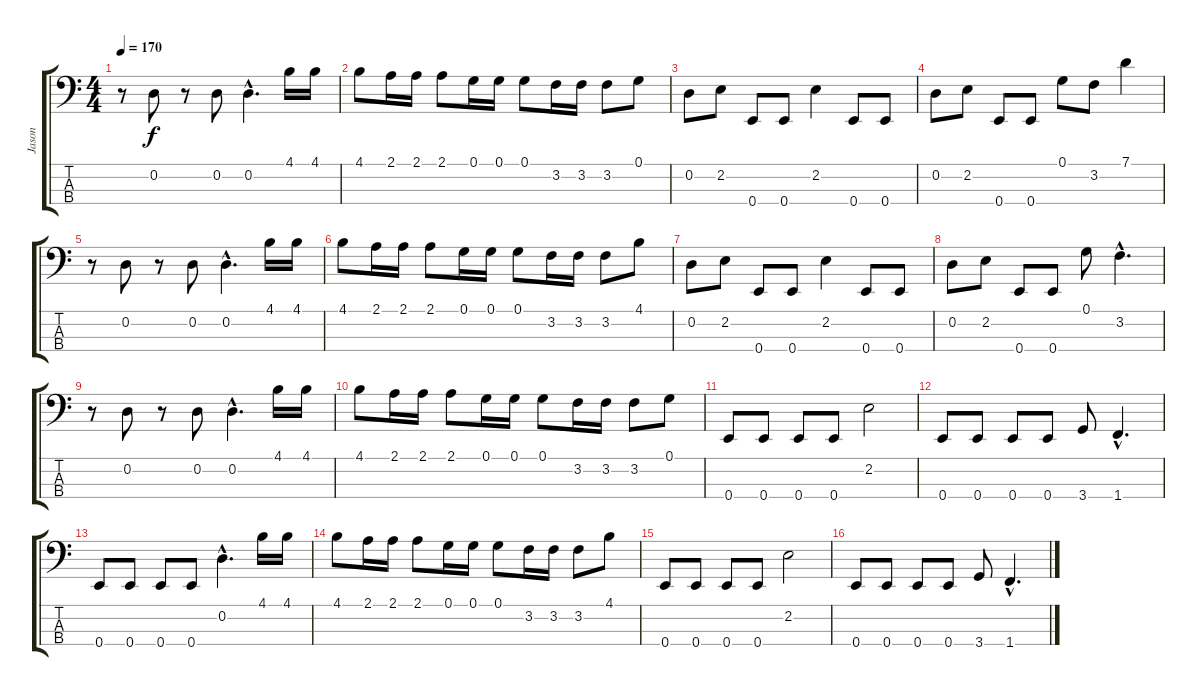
\track ("Jason" "Jason") {instrument electricbassfinger}
\staff {score tabs}
\tuning (G2 D2 A1 E1) {hide}
\ts (4 4)
\tempo 170
\clef f4
\ks c
r.8{dy f} 0.2.8 r.8 0.2.8 0.2{hac}.4{d} 4.1.16 4.1.16 |
4.1.8 2.1.16 2.1.16 2.1.8 0.1.16 0.1.16 0.1.8 3.2.16 3.2.16 3.2.8 0.1.8 |
0.2.8 2.2.8 0.4.8 0.4.8 2.2.4 0.4.8 0.4.8 |
0.2.8 2.2.8 0.4.8 0.4.8 0.1.8 3.2.8 7.1.4 |
r.8 0.2.8 r.8 0.2.8 0.2{hac}.4{d} 4.1.16 4.1.16 |
4.1.8 2.1.16 2.1.16 2.1.8 0.1.16 0.1.16 0.1.8 3.2.16 3.2.16 3.2.8 4.1.8 |
0.2.8 2.2.8 0.4.8 0.4.8 2.2.4 0.4.8 0.4.8 |
0.2.8 2.2.8 0.4.8 0.4.8 0.1.8 3.2{hac}.4{d} |
r.8 0.2.8 r.8 0.2.8 0.2{hac}.4{d} 4.1.16 4.1.16 |
4.1.8 2.1.16 2.1.16 2.1.8 0.1.16 0.1.16 0.1.8 3.2.16 3.2.16 3.2.8 0.1.8 |
0.4.8 0.4.8 0.4.8 0.4.8 2.2.2 |
0.4.8 0.4.8 0.4.8 0.4.8 3.4.8 1.4{hac}.4{d} |
0.4.8 0.4.8 0.4.8 0.4.8 0.2{hac}.4{d} 4.1.16 4.1.16 |
4.1.8 2.1.16 2.1.16 2.1.8 0.1.16 0.1.16 0.1.8 3.2.16 3.2.16 3.2.8 4.1.8 |
0.4.8 0.4.8 0.4.8 0.4.8 2.2.2 |
0.4.8 0.4.8 0.4.8 0.4.8 3.4.8 1.4{hac}.4{d}
